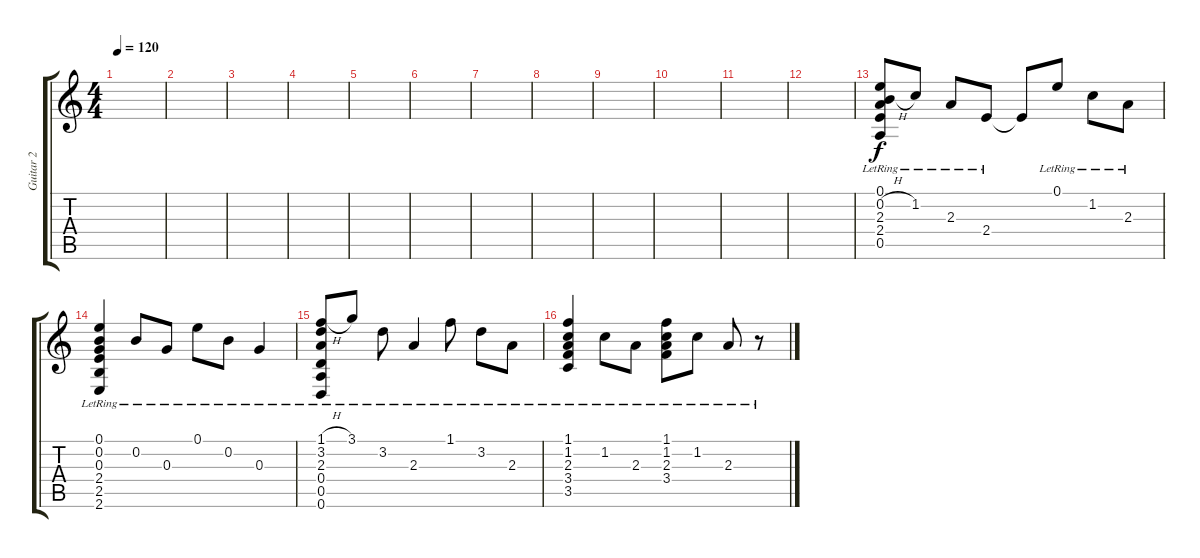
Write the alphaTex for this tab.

\track ("Guitar 2" "Guitar 2") {instrument acousticguitarsteel}
\staff {score tabs}
\tuning (E4 B3 G3 D3 A2 D2) {hide}
\ts (4 4)
\tempo 120
\clef g2
\ks c
|
|
|
|
|
|
|
|
|
|
|
|
(0.1 0.2{h} 2.3 2.4 0.5{lr}).8 1.2{lr}.8 2.3{lr}.8 2.4{lr}.8 2.4{t}.8 0.1{lr}.8 1.2{lr}.8 2.3{lr}.8 |
(0.1{lr} 0.2 0.3 2.4{lr} 2.5 2.6).4 0.2{lr}.8 0.3{lr}.8 0.1{lr}.8 0.2{lr}.8 0.3{lr}.4 |
(1.1{h} 3.2 2.3 0.4{lr} 0.5 0.6).8 3.1{lr}.8 3.2{lr}.8 2.3{lr}.4 1.1{lr}.8 3.2{lr}.8 2.3{lr}.8 |
(1.1{lr} 1.2 2.3 3.4{lr} 3.5).4 1.2{lr}.8 2.3{lr}.8 (1.1{lr} 1.2 2.3 3.4{lr}).8 1.2{lr}.8 2.3{lr}.8 r.8
